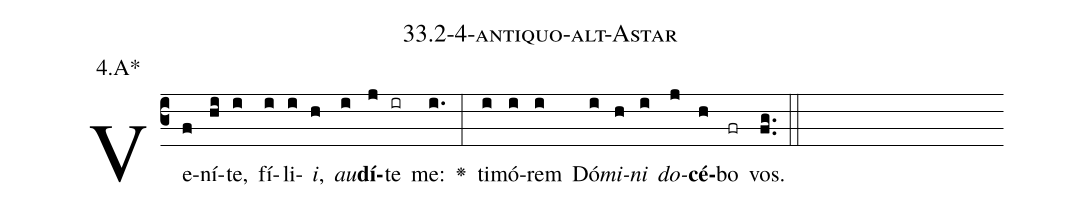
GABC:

name: 33.2-4-antiquo-alt-Astar;
annotation: 4.A*;
%%
(c3)Ve(f)ní(hi)te,(i) fí(i)li(i)<i>i</i>,(h) <i>au</i>(i)<b>dí</b>(j)te(ir) me:(i.) <v>\greheightstar</v>(:) ti(i)mó(i)rem(i) Dó(i)<i>mi</i>(h)<i>ni</i>(i) <i>do</i>(j)<b>cé</b>(h)bo(fr) vos.(fg..) (::)


%E(i) u(h) o(i) u(j) a(h) e.(fg..) (::)
